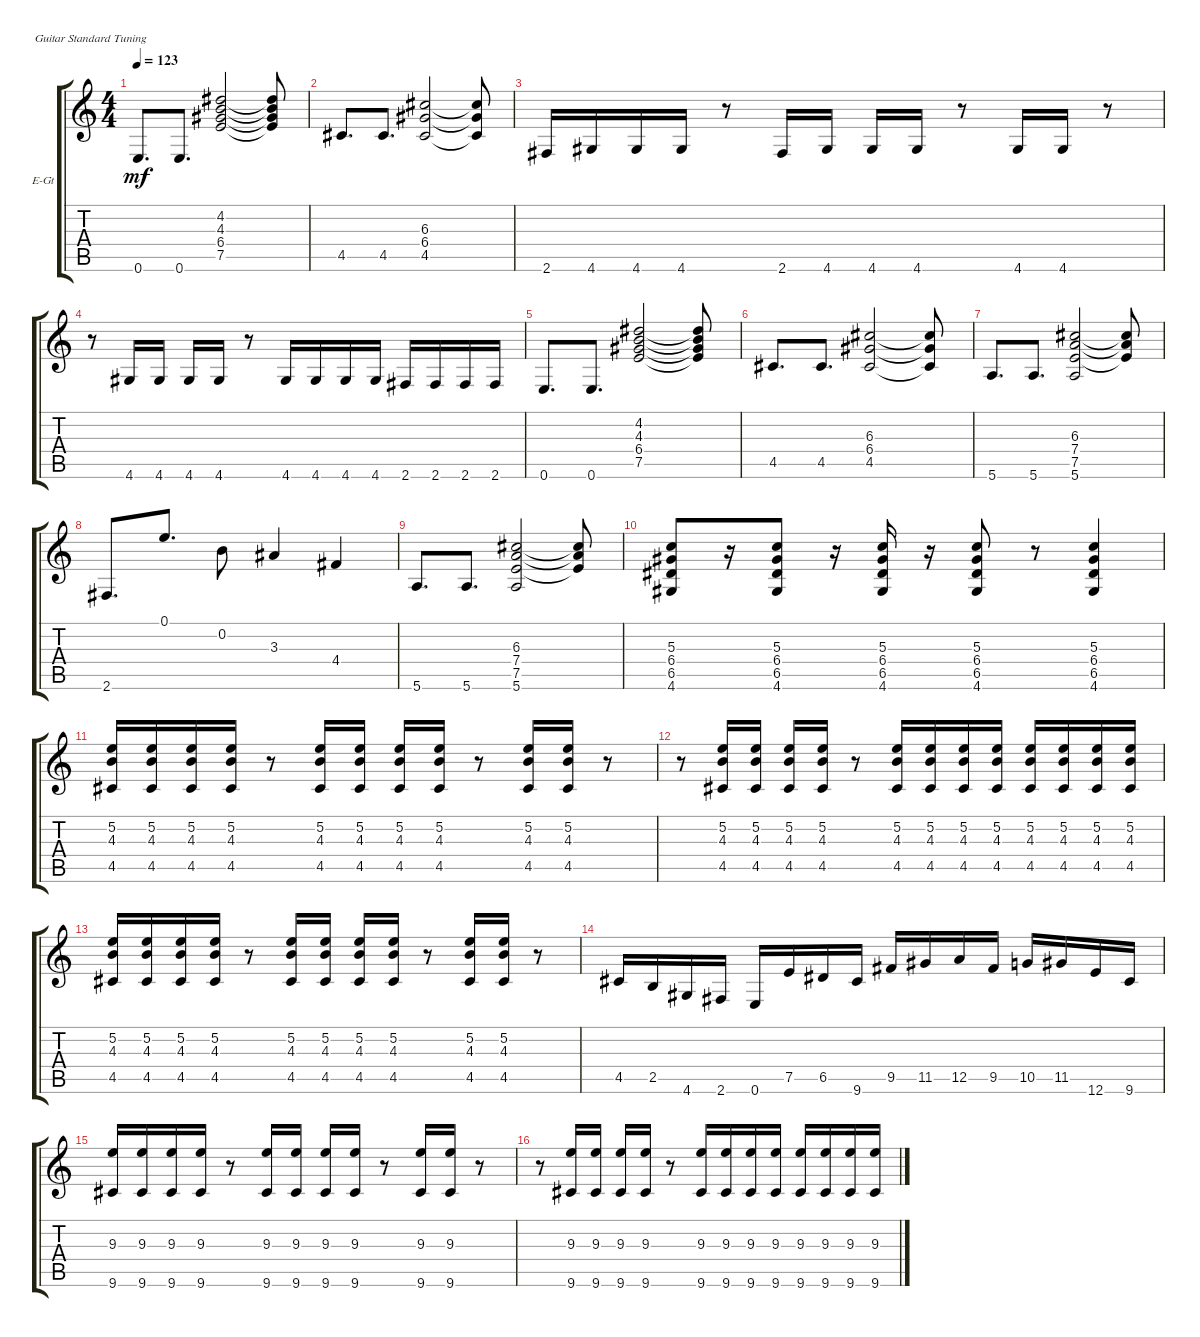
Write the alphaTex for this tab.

\defaultSystemsLayout 4
\bracketExtendMode groupsimilarinstruments
\firstSystemTrackNameOrientation horizontal
\otherSystemsTrackNameOrientation horizontal
\track ("Electric Guitar" "E-Gt") {instrument electricguitarclean}
\staff {score tabs}
\tuning (E4 B3 G3 D3 A2 E2)
\ts (4 4)
\tempo 123
\clef g2
\ks c
0.6.8{d dy mf} 0.6.8{d} (7.5 6.4 4.3 4.2).2 (7.5{t} 6.4{t} 4.3{t} 4.2{t}).8 |
4.5.8{d} 4.5.8{d} (4.5 6.4 6.3).2 (4.5{t} 6.4{t} 6.3{t}).8 |
2.6.16 4.6.16 4.6.16 4.6.16 r.8 2.6.16 4.6.16 4.6.16 4.6.16 r.8 4.6.16 4.6.16 r.8 |
r.8 4.6.16 4.6.16 4.6.16 4.6.16 r.8 4.6.16 4.6.16 4.6.16 4.6.16 2.6.16 2.6.16 2.6.16 2.6.16 |
0.6.8{d} 0.6.8{d} (7.5 6.4 4.3 4.2).2 (7.5{t} 6.4{t} 4.3{t} 4.2{t}).8 |
4.5.8{d} 4.5.8{d} (4.5 6.4 6.3).2 (4.5{t} 6.4{t} 6.3{t}).8 |
5.6.8{d} 5.6.8{d} (7.5 7.4 6.3 5.6).2 (7.5{t} 7.4{t} 6.3{t}).8 |
2.6.8{d} 0.1.8{d} 0.2.8 3.3.4 4.4.4 |
5.6.8{d} 5.6.8{d} (7.5 7.4 6.3 5.6).2 (7.5{t} 7.4{t} 6.3{t}).8 |
(4.6 6.5 6.4 5.3).8 r.16 (4.6 6.5 6.4 5.3).8 r.16 (4.6 6.5 6.4 5.3).16 r.16 (4.6 6.5 6.4 5.3).8 r.8 (4.6 6.5 6.4 5.3).4 |
(4.5 4.3 5.2).16 (4.5 4.3 5.2).16 (4.5 4.3 5.2).16 (4.5 4.3 5.2).16 r.8 (4.5 4.3 5.2).16 (4.5 4.3 5.2).16 (4.5 4.3 5.2).16 (4.5 4.3 5.2).16 r.8 (4.5 4.3 5.2).16 (4.5 4.3 5.2).16 r.8 |
r.8 (4.5 4.3 5.2).16 (4.5 4.3 5.2).16 (4.5 4.3 5.2).16 (4.5 4.3 5.2).16 r.8 (4.5 4.3 5.2).16 (4.5 4.3 5.2).16 (4.5 4.3 5.2).16 (4.5 4.3 5.2).16 (4.5 4.3 5.2).16 (4.5 4.3 5.2).16 (4.5 4.3 5.2).16 (4.5 4.3 5.2).16 |
(4.5 4.3 5.2).16 (4.5 4.3 5.2).16 (4.5 4.3 5.2).16 (4.5 4.3 5.2).16 r.8 (4.5 4.3 5.2).16 (4.5 4.3 5.2).16 (4.5 4.3 5.2).16 (4.5 4.3 5.2).16 r.8 (4.5 4.3 5.2).16 (4.5 4.3 5.2).16 r.8 |
4.5.16 2.5.16 4.6.16 2.6.16 0.6.16 7.5.16 6.5.16 9.6.16 9.5.16 11.5.16 12.5.16 9.5.16 10.5.16 11.5.16 12.6.16 9.6.16 |
(9.3 9.6).16 (9.3 9.6).16 (9.3 9.6).16 (9.3 9.6).16 r.8 (9.3 9.6).16 (9.3 9.6).16 (9.3 9.6).16 (9.3 9.6).16 r.8 (9.3 9.6).16 (9.3 9.6).16 r.8 |
r.8 (9.3 9.6).16 (9.3 9.6).16 (9.3 9.6).16 (9.3 9.6).16 r.8 (9.3 9.6).16 (9.3 9.6).16 (9.3 9.6).16 (9.3 9.6).16 (9.3 9.6).16 (9.3 9.6).16 (9.3 9.6).16 (9.3 9.6).16
